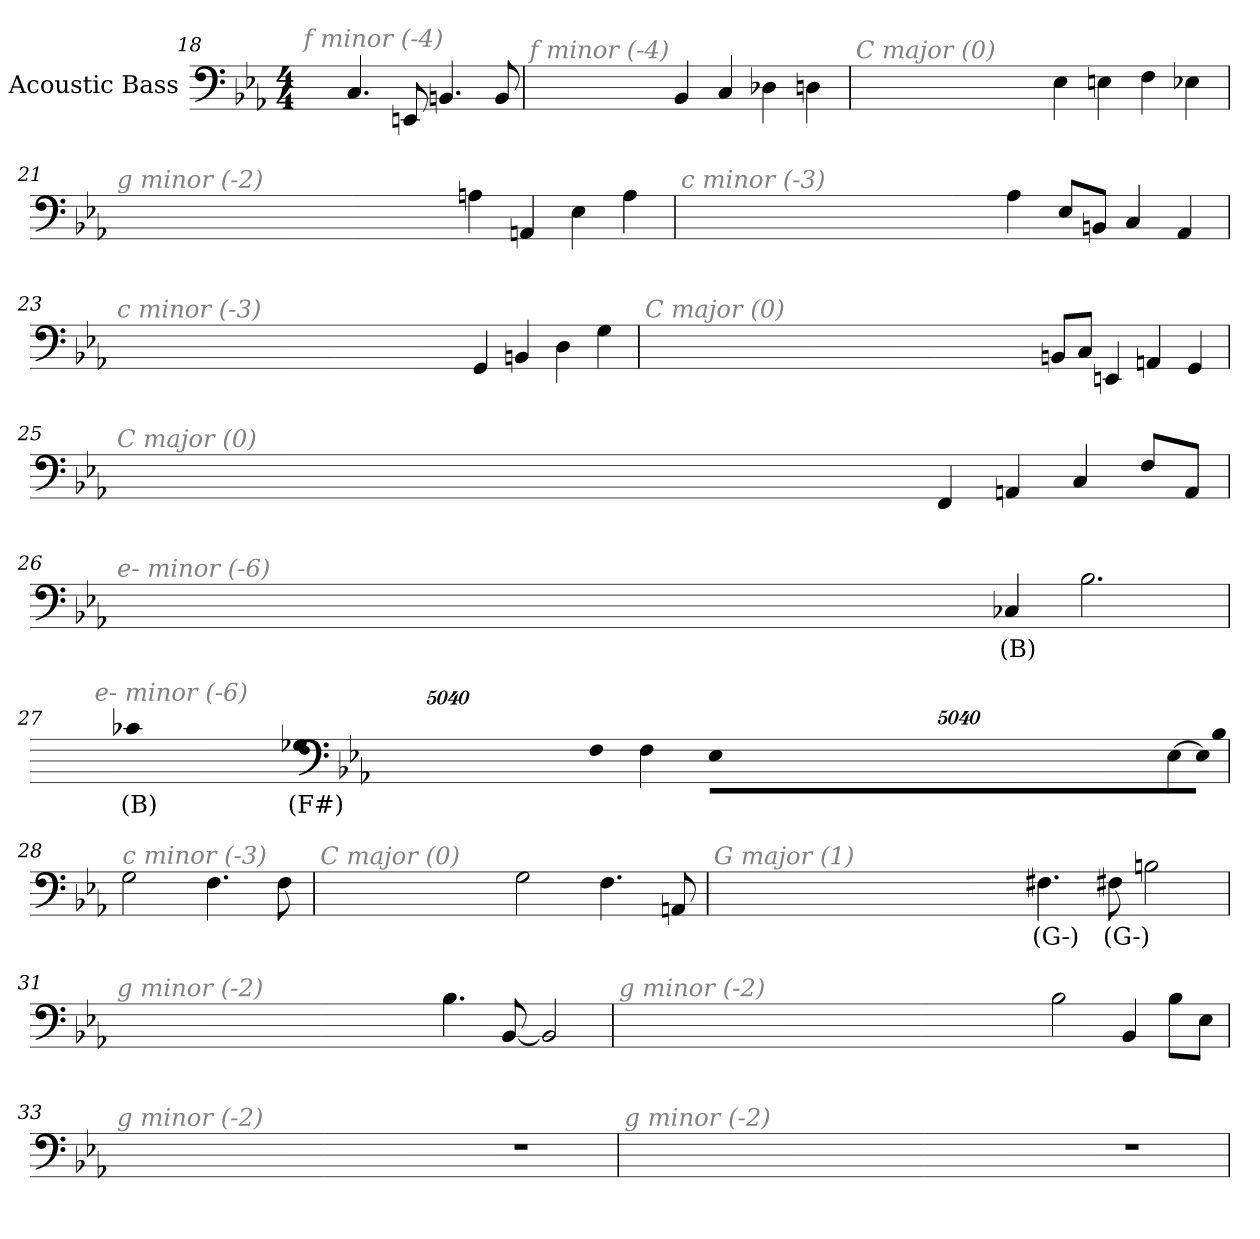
**kern	**text
*part1	*part1
*staff1	*staff1
*I"Acoustic Bass	*
*clefF4	*
*ITrd7c12	*
*k[b-e-a-]	*
*E-:	*
*M4/4	*
=18	=18
!LO:TX:i:color=#808080:t=f minor (-4)	!
4.CC	.
8EEEn	.
4.BBBn	.
8BBB	.
=19	=19
!LO:TX:i:color=#808080:t=f minor (-4)	!
4BBB-	.
4CC	.
4DD-X	.
4DDn	.
=20	=20
!LO:TX:i:color=#808080:t=C major (0)	!
4EE-	.
4EEn	.
4FF	.
4EE-X	.
=21	=21
!LO:TX:i:color=#808080:t=g minor (-2)	!
4AAn	.
4AAAn	.
4EE-	.
4AA	.
=22	=22
!LO:TX:i:color=#808080:t=c minor (-3)	!
4AA-	.
8EE-L	.
8BBBnJ	.
4CC	.
4AAA-	.
=23	=23
!LO:TX:i:color=#808080:t=c minor (-3)	!
4GGG	.
4BBBn	.
4DD	.
4GG	.
=24	=24
!LO:TX:i:color=#808080:t=C major (0)	!
8BBBnL	.
8CCJ	.
4EEEn	.
4AAAn	.
4GGG	.
=25	=25
!LO:TX:i:color=#808080:t=C major (0)	!
4FFF	.
4AAAn	.
4CC	.
8FFL	.
8AAAJ	.
=26	=26
!LO:TX:i:color=#808080:t=e- minor (-6)	!
4CC-Xi	(B)
2.BB-	.
=27	=27
!LO:TX:i:color=#808080:t=e- minor (-6)	!
[4EE-	.
!LO:N:vis=8	!
40320%3347EE-L]	.
!LO:N:vis=8	!
40320%3347BB-	.
!LO:N:vis=8	!
40320%3347EE-J	.
[4FF	.
!LO:N:vis=8	!
40320%3347FFL]	.
!LO:N:vis=8	!
40320%3347C-Xi	(B)
!LO:N:vis=8	!
40320%3347GG-XiJ	(F#)
=28	=28
!LO:TX:i:color=#808080:t=c minor (-3)	!
2GG	.
4.FF	.
8FF	.
=29	=29
!LO:TX:i:color=#808080:t=C major (0)	!
2GG	.
4.FF	.
8AAAn	.
=30	=30
!LO:TX:i:color=#808080:t=G major (1)	!
4.FF#Xi	(G-)
8FF#Xi	(G-)
2BBn	.
=31	=31
!LO:TX:i:color=#808080:t=g minor (-2)	!
4.BB-	.
[8BBB-	.
2BBB-]	.
=32	=32
!LO:TX:i:color=#808080:t=g minor (-2)	!
2BB-	.
4BBB-	.
8BB-L	.
8EE-J	.
=33	=33
!LO:TX:i:color=#808080:t=g minor (-2)	!
1r	.
=34	=34
!LO:TX:i:color=#808080:t=g minor (-2)	!
1r	.
=	=
*-	*-
